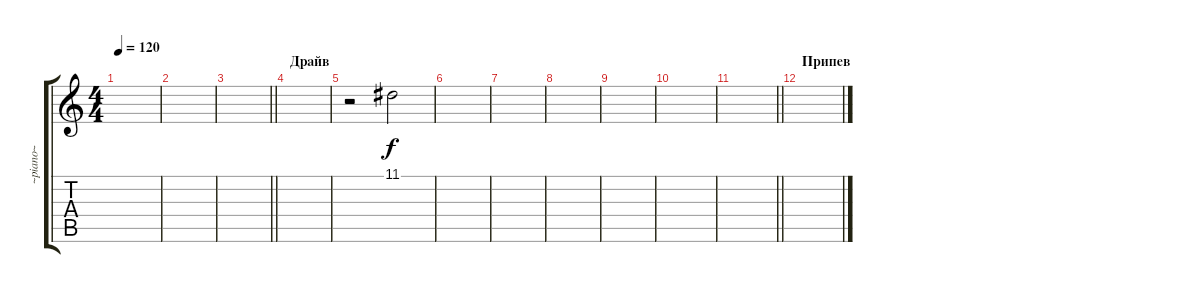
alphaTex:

\track ("~piano~" "~piano~") {instrument acousticgrandpiano}
\staff {score tabs}
\tuning (E4 B3 G3 D3 A2 E2) {hide}
\ts (4 4)
\tempo 120
\clef g2
\ks c
|
|
\barLineRight lightlight
|
\section ("" "Драйв")
|
r.2 11.1.2{instrument stringensemble2} |
|
|
|
|
|
\barLineRight lightlight
|
\section ("" "Припев")
